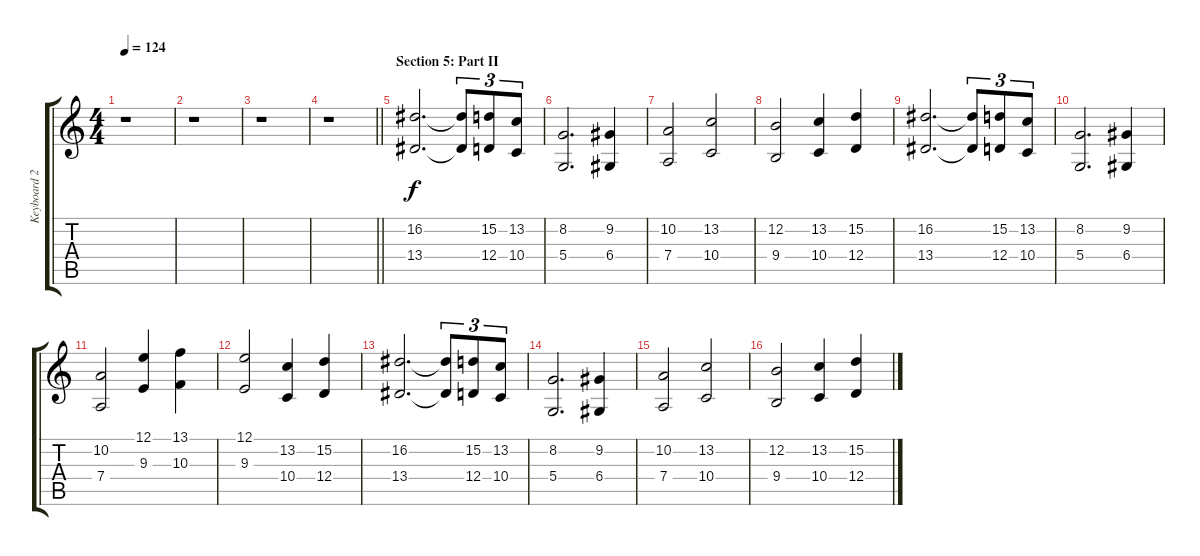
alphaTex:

\track ("Keyboard 2" "Keyboard 2") {instrument stringensemble1}
\staff {score tabs}
\tuning (E4 B3 G3 D3 A2 E2) {hide}
\ts (4 4)
\tempo 124
\clef g2
\ks c
r.1{dy f} |
r.1 |
r.1 |
\barLineRight lightlight
r.1 |
\section ("" "Section 5: Part II")
(16.2 13.4).2{d} (16.2{t} 13.4{t}).8{tu (3 2)} (15.2 12.4).8{tu (3 2)} (13.2 10.4).8{tu (3 2)} |
(8.2 5.4).2{d} (9.2 6.4).4 |
(10.2 7.4).2 (13.2 10.4).2 |
(12.2 9.4).2 (13.2 10.4).4 (15.2 12.4).4 |
(16.2 13.4).2{d} (16.2{t} 13.4{t}).8{tu (3 2)} (15.2 12.4).8{tu (3 2)} (13.2 10.4).8{tu (3 2)} |
(8.2 5.4).2{d} (9.2 6.4).4 |
(10.2 7.4).2 (12.1 9.3).4 (13.1 10.3).4 |
(12.1 9.3).2 (13.2 10.4).4 (15.2 12.4).4 |
(16.2 13.4).2{d} (16.2{t} 13.4{t}).8{tu (3 2)} (15.2 12.4).8{tu (3 2)} (13.2 10.4).8{tu (3 2)} |
(8.2 5.4).2{d} (9.2 6.4).4 |
(10.2 7.4).2 (13.2 10.4).2 |
(12.2 9.4).2 (13.2 10.4).4 (15.2 12.4).4
